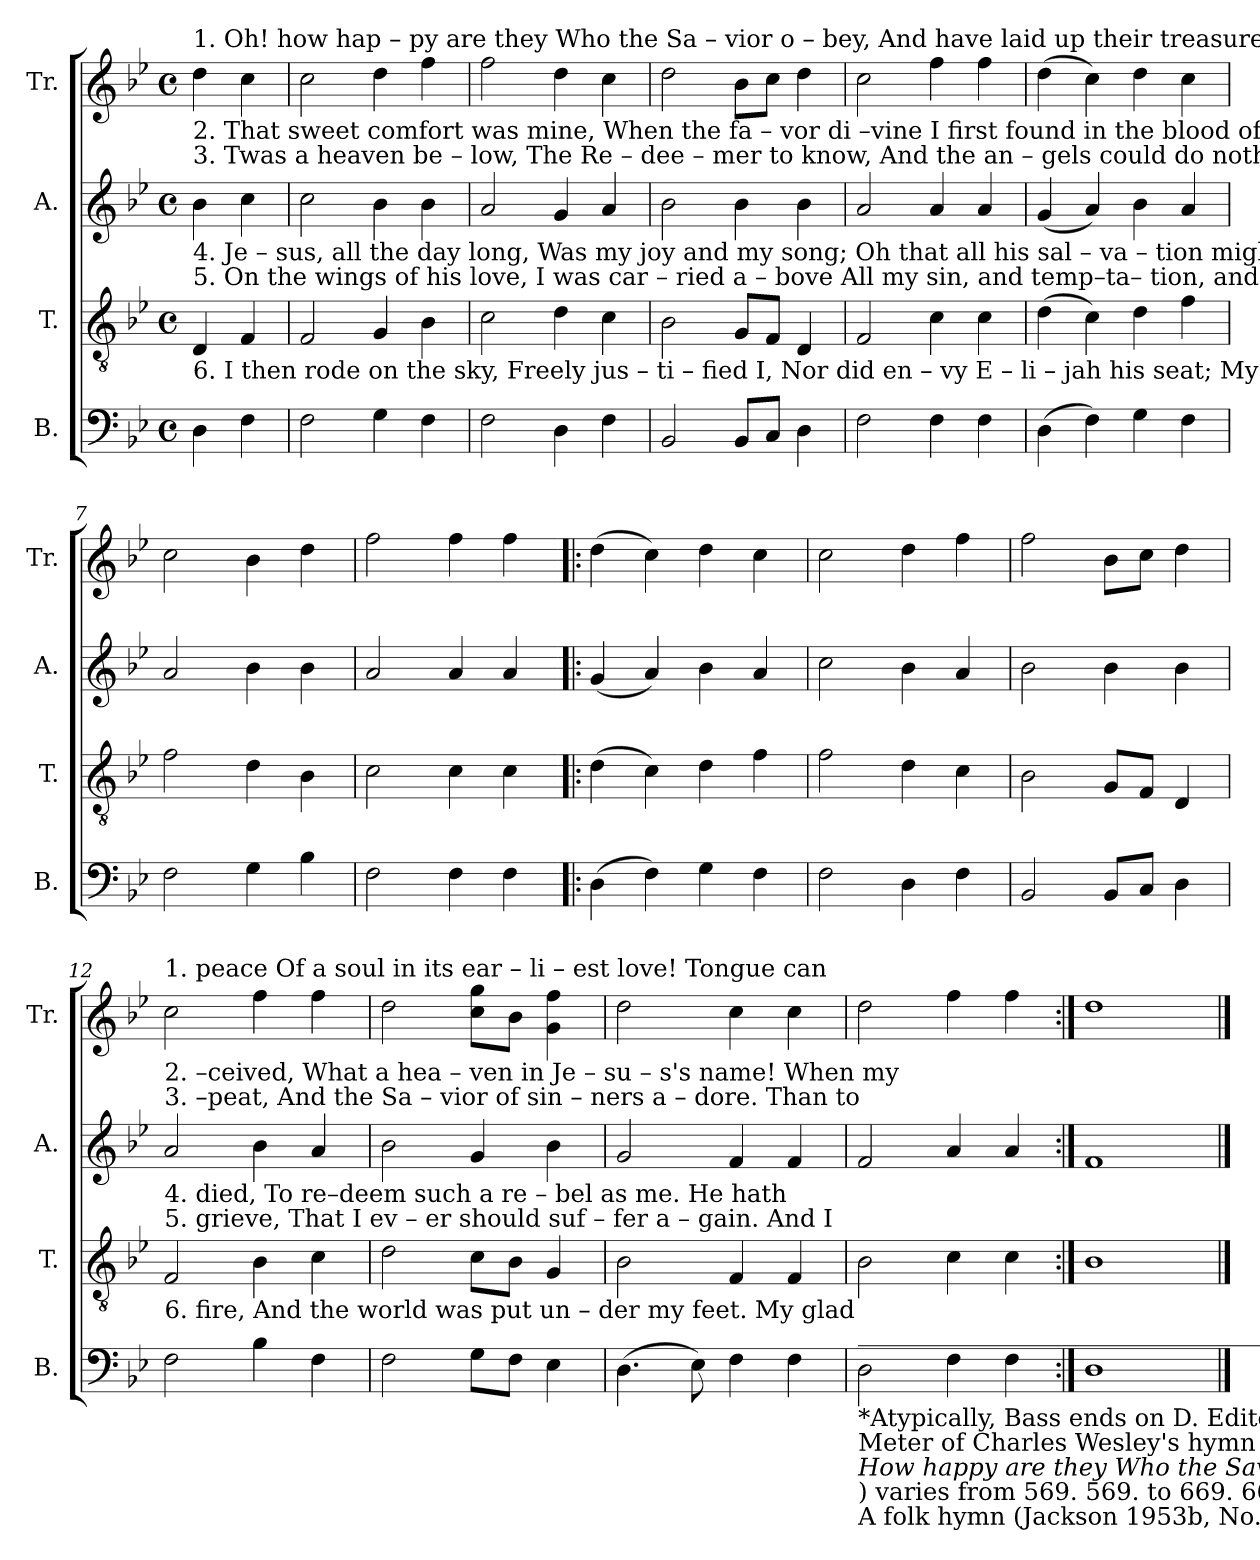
**kern	**kern	**kern	**kern
*part4	*part3	*part2	*part1
*staff4	*staff3	*staff2	*staff1
*I"B.	*I"T.	*I"A.	*I"Tr.
*I'B.	*I'T.	*I'A.	*I'Tr.
*clefF4	*clefGv2	*clefG2	*clefG2
*k[b-e-]	*k[b-e-]	*k[b-e-]	*k[b-e-]
*M4/4	*M4/4	*M4/4	*M4/4
*met(c)	*met(c)	*met(c)	*met(c)
*MM150	*MM150	*MM150	*MM150
=1	=1	=1	=1
!	!	!	!LO:TX:a:t=1. Oh!  how  hap – py  are they  Who the Sa  – vior     o – bey,  And have  laid     up  their  treasure   above!  Tongue  can  ne  –  ver   ex – press  The sweet  comfort  and
!	!	!	!LO:TX:b:t=2. That sweet comfort was mine, When the fa – vor    di  –vine    I   first    found in the blood of the Lamb;   When    my  heart   it     be–lieved,  What  a    joy   I      re –
!	!	!LO:TX:a:t=3. Twas  a    heaven    be – low,   The  Re – dee – mer   to  know,  And  the  an – gels  could  do  nothing  more  Than  to   fall       at     his  feet,   And the sto – ry       re –	!
!	!	!LO:TX:b:t=4. Je  –  sus,  all   the  day  long,   Was  my  joy  and     my  song;   Oh  that  all    his   sal – va – tion  might see&colon;  He hath  loved    me,   I   cried,   He  hath  suffered  and	!
!	!LO:TX:a:t=5. On  the wings  of  his  love,  I   was  car  – ried     a  – bove  All  my   sin,     and  temp–ta– tion, and pain&colon;  And  I     could    not  believe    That   I   ev  –  er    should	!	!
!	!LO:TX:b:t=6.  I   then  rode   on  the  sky,   Freely   jus – ti   –    fied   I,     Nor did   en   –   vy    E  –  li  –  jah   his seat;    My  glad soul  mounted high,    In     a   cha – riot     of	!	!
4D!\	4D!/	4b-!\	4dd!\
4F!\	4F!/	4cc!\	4cc!\
=2	=2	=2	=2
2F!\	2F!/	2cc!\	2cc!\
4G!\	4G!/	4b-!\	4dd!\
4F!\	4B-!\	4b-!\	4ff!\
=3	=3	=3	=3
2F!\	2c!\	2a!/	2ff!\
4D!\	4d!\	4g!/	4dd!\
4F!\	4c!\	4a!/	4cc!\
=4	=4	=4	=4
2BB-!/	2B-!\	2b-!\	2dd!\
8BB-!/L	8G!/L	4b-!\	8b-!\L
8C!/J	8F!/J	.	8cc!\J
4D!\	4D!/	4b-!\	4dd!\
=5	=5	=5	=5
2F!\	2F!/	2a!/	2cc!\
4F!\	4c!\	4a!/	4ff!\
4F!\	4c!\	4a!/	4ff!\
=6	=6	=6	=6
(4D!\	(4d!\	(4g!/	(4dd!\
4F!\)	4c!\)	4a!/)	4cc!\)
4G!\	4d!\	4b-!\	4dd!\
4F!\	4f!\	4a!/	4cc!\
=7	=7	=7	=7
2F!\	2f!\	2a!/	2cc!\
4G!\	4d!\	4b-!\	4b-!\
4B-!\	4B-!\	4b-!\	4dd!\
=8	=8	=8	=8
2F!\	2c!\	2a!/	2ff!\
4F!\	4c!\	4a!/	4ff!\
4F!\	4c!\	4a!/	4ff!\
=9!|:	=9!|:	=9!|:	=9!|:
(4D!\	(4d!\	(4g!/	(4dd!\
4F!\)	4c!\)	4a!/)	4cc!\)
4G!\	4d!\	4b-!\	4dd!\
4F!\	4f!\	4a!/	4cc!\
=10	=10	=10	=10
2F!\	2f!\	2cc!\	2cc!\
4D!\	4d!\	4b-!\	4dd!\
4F!\	4c!\	4a!/	4ff!\
=11	=11	=11	=11
2BB-!/	2B-!\	2b-!\	2ff!\
8BB-!/L	8G!/L	4b-!\	8b-!\L
8C!/J	8F!/J	.	8cc!\J
4D!\	4D!/	4b-!\	4dd!\
=12	=12	=12	=12
!	!	!	!LO:TX:a:t=1. peace   Of   a    soul    in       its     ear   –  li   –  est   love!  Tongue can
!	!	!	!LO:TX:b:t=2. –ceived, What a hea – ven     in     Je   –   su  –  s's  name!   When my
!	!	!LO:TX:a:t=3. –peat, And the Sa –  vior   of      sin   –   ners  a  –  dore.  Than to	!
!	!	!LO:TX:b:t=4.  died,  To  re–deem  such    a       re    –    bel   as      me.   He hath	!
!	!LO:TX:a:t=5. grieve, That  I  ev  –  er   should  suf    –   fer   a  –  gain.  And  I	!	!
!	!LO:TX:b:t=6. fire,  And  the  world  was   put   un     –   der  my    feet.  My glad	!	!
2F!\	2F!/	2a!/	2cc!\
4B-!\	4B-!\	4b-!\	4ff!\
4F!\	4c!\	4a!/	4ff!\
=13	=13	=13	=13
2F!\	2d!\	2b-!\	2dd!\
8G!\L	8c!\L	4g!/	8cc!\ 8gg!\L
8F!\J	8B-!\J	.	8b-!\J
4E-!\	4G!/	4b-!\	4g!\ 4ff!\
=14	=14	=14	=14
(4.D!\	2B-!\	2g!/	2dd!\
8E-!\)	.	.	.
4F!\	4F!/	4f!/	4cc!\
4F!\	4F!/	4f!/	4cc!\
=15	=15	=15	=15
!LO:TX:a:t=________________________________________________________________________________________________________________________________________________	!	!	!
!LO:TX:b:t=*Atypically, Bass ends on D.   Edited by B. C. Johnston, 2018.  Measure 14, Tenor&colon; last note changed from G to F.	!	!	!
!LO:TX:b:t=Meter of Charles Wesley's hymn (	!	!	!
!LO:TX:b:i:t=How happy are they Who the Savior obey	!	!	!
!LO:TX:b:t=) varies from 569. 569. to 669. 669.  the amended version Walker used is uniformly 669. 669.	!	!	!
!LO:TX:b:t=A folk hymn (Jackson 1953b, No. 125), "a very popular revival tune" (Walker 1867)	!	!	!
2D!\	2B-!\	2f!/	2dd!\
4F!\	4c!\	4a!/	4ff!\
4F!\	4c!\	4a!/	4ff!\
=16:|!	=16:|!	=16:|!	=16:|!
1D!	1B-!	1f!	1dd!
==	==	==	==
*-	*-	*-	*-
